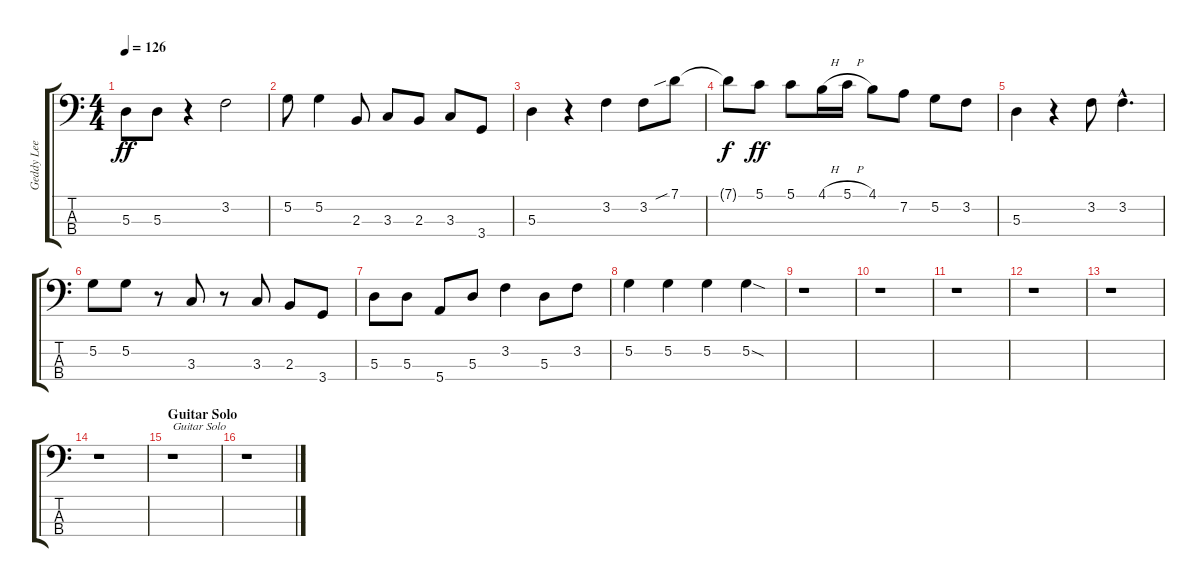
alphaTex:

\track ("Geddy Lee" "Geddy Lee") {instrument electricbasspick}
\staff {score tabs}
\tuning (G2 D2 A1 E1) {hide}
\ts (4 4)
\tempo 126
\clef f4
\ks c
5.3.8{dy ff} 5.3.8 r.4 3.2.2 |
5.2.8 5.2.4 2.3.8 3.3.8 2.3.8 3.3.8 3.4.8 |
5.3.4 r.4 3.2.4 3.2.8 7.1{sib}.8 |
7.1{t}.8{dy f} 5.1.8{dy ff} 5.1.8 4.1{h}.16 5.1{h}.16 4.1.8 7.2.8 5.2.8 3.2.8 |
5.3.4 r.4 3.2.8 3.2{hac}.4{d} |
5.2.8 5.2.8 r.8 3.3.8 r.8 3.3.8 2.3.8 3.4.8 |
5.3.8 5.3.8 5.4.8 5.3.8 3.2.4 5.3.8 3.2.8 |
5.2.4 5.2.4 5.2.4 5.2{sod}.4 |
r.1 |
r.1 |
r.1 |
r.1 |
r.1 |
r.1 |
\section ("" "Guitar Solo")
r.1{txt "Guitar Solo"} |
r.1
